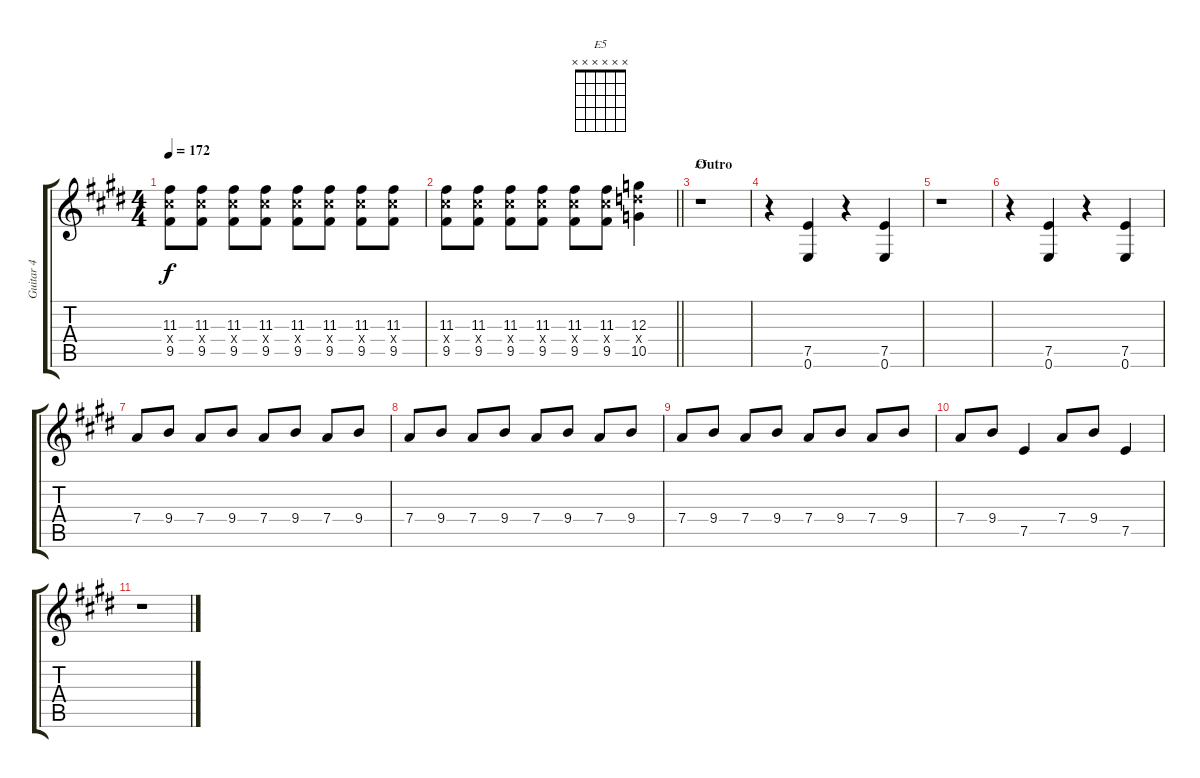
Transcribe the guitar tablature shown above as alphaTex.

\track ("Guitar 4" "Guitar 4") {instrument distortionguitar}
\staff {score tabs}
\tuning (E4 B3 G3 D3 A2 E2) {hide}
\chord ("E5" x x x x x x)
\ts (4 4)
\tempo 172
\clef g2
\ks e
(11.3 11.4{x} 9.5).8{dy f} (11.3 11.4{x} 9.5).8 (11.3 11.4{x} 9.5).8 (11.3 11.4{x} 9.5).8 (11.3 11.4{x} 9.5).8 (11.3 11.4{x} 9.5).8 (11.3 11.4{x} 9.5).8 (11.3 11.4{x} 9.5).8 |
\barLineRight lightlight
(11.3 11.4{x} 9.5).8 (11.3 11.4{x} 9.5).8 (11.3 11.4{x} 9.5).8 (11.3 11.4{x} 9.5).8 (11.3 11.4{x} 9.5).8 (11.3 11.4{x} 9.5).8 (12.3 12.4{x} 10.5).4 |
\section ("" "Outro")
r.1{ch "E5"} |
r.4 (7.5 0.6).4 r.4 (7.5 0.6).4 |
r.1 |
r.4 (7.5 0.6).4 r.4 (7.5 0.6).4 |
7.4.8 9.4.8 7.4.8 9.4.8 7.4.8 9.4.8 7.4.8 9.4.8 |
7.4.8 9.4.8 7.4.8 9.4.8 7.4.8 9.4.8 7.4.8 9.4.8 |
7.4.8 9.4.8 7.4.8 9.4.8 7.4.8 9.4.8 7.4.8 9.4.8 |
7.4.8 9.4.8 7.5.4 7.4.8 9.4.8 7.5.4 |
r.1
